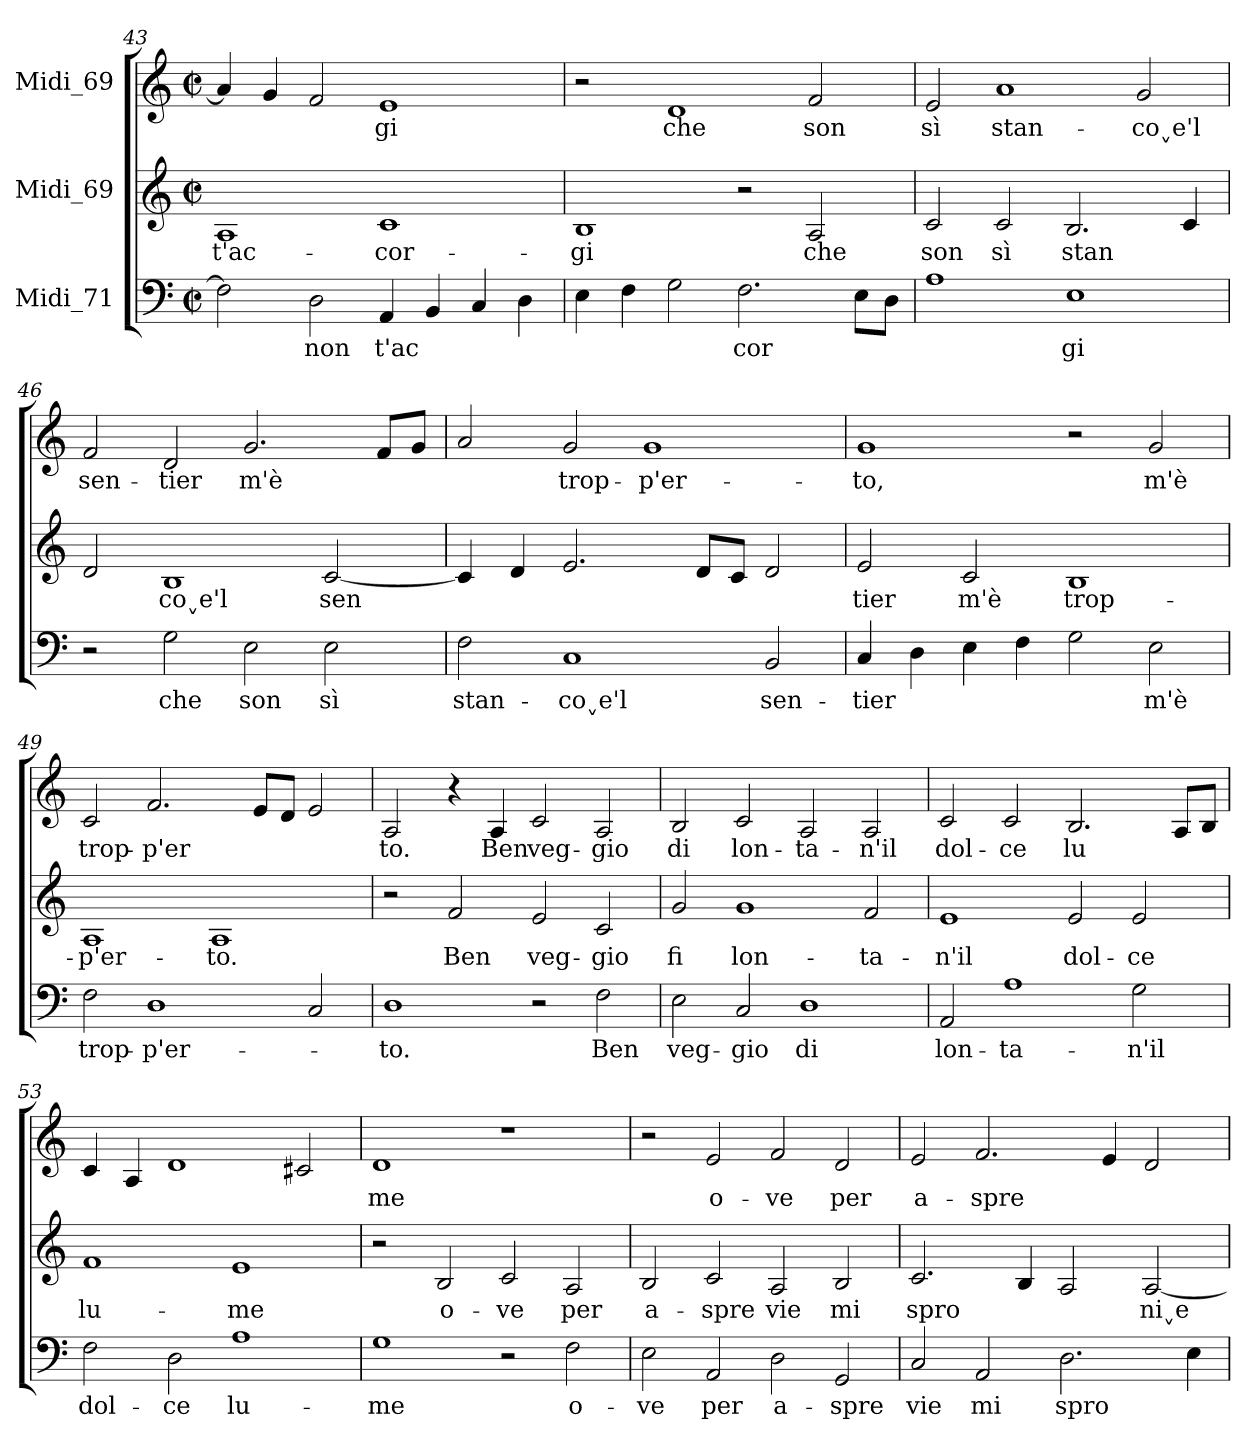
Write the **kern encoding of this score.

**kern	**text	**kern	**text	**kern	**text
*part3	*part3	*part2	*part2	*part1	*part1
*staff3	*staff3	*staff2	*staff2	*staff1	*staff1
*I"Midi_71	*	*I"Midi_69	*	*I"Midi_69	*
*clefF4	*	*clefG2	*	*clefG2	*
*k[]	*	*k[]	*	*k[]	*
*C:	*	*C:	*	*C:	*
*M4/2	*	*M4/2	*	*M4/2	*
*met(c|)	*	*met(c|)	*	*met(c|)	*
=43	=43	=43	=43	=43	=43
!	!	!	!LO:LY:b	!	!
2F]	.	1A	t'ac-	4a]	.
.	.	.	.	4g	.
!	!LO:LY:b	!	!	!	!
2D	non	.	.	2f	.
!	!LO:LY:b	!	!LO:LY:b	!	!LO:LY:b
4AA	t'ac	1c	-cor-	1e	gi
4BB	.	.	.	.	.
4C	.	.	.	.	.
4D	.	.	.	.	.
!!LO:LB:g=z
=44	=44	=44	=44	=44	=44
!	!	!	!LO:LY:b	!	!
4E	.	1B	-gi	2r	.
4F	.	.	.	.	.
!	!	!	!	!	!LO:LY:b
2G	.	.	.	1d	che
!	!LO:LY:b	!	!	!	!
2.F	cor	2r	.	.	.
!	!	!	!LO:LY:b	!	!LO:LY:b
.	.	2A	che	2f	son
8EL	.	.	.	.	.
8DJ	.	.	.	.	.
=45	=45	=45	=45	=45	=45
!	!	!	!LO:LY:b	!	!LO:LY:b
1A	.	2c	son	2e	sì
!	!	!	!LO:LY:b	!	!LO:LY:b
.	.	2c	sì	1a	stan-
!	!LO:LY:b	!	!LO:LY:b	!	!
1E	gi	2.B	stan	.	.
!	!	!	!	!	!LO:LY:b
.	.	.	.	2g	-coˬe'l
.	.	4c	.	.	.
=46	=46	=46	=46	=46	=46
!	!	!	!	!	!LO:LY:b
2r	.	2d	.	2f	sen-
!	!LO:LY:b	!	!LO:LY:b	!	!LO:LY:b
2G	che	1B	coˬe'l	2d	-tier
!	!LO:LY:b	!	!	!	!LO:LY:b
2E	son	.	.	2.g	m'è
!	!LO:LY:b	!	!LO:LY:b	!	!
2E	sì	[2c	sen	.	.
.	.	.	.	8fL	.
.	.	.	.	8gJ	.
=47	=47	=47	=47	=47	=47
!	!LO:LY:b	!	!	!	!
2F	stan-	4c]	.	2a	.
.	.	4d	.	.	.
!	!LO:LY:b	!	!	!	!LO:LY:b
1C	-coˬe'l	2.e	.	2g	trop-
!	!	!	!	!	!LO:LY:b
.	.	.	.	1g	-p'er-
.	.	8dL	.	.	.
.	.	8cJ	.	.	.
!	!LO:LY:b	!	!	!	!
2BB	sen-	2d	.	.	.
!!LO:LB:g=z
=48	=48	=48	=48	=48	=48
!	!LO:LY:b	!	!LO:LY:b	!	!LO:LY:b
4C	-tier	2e	tier	1g	-to,
4D	.	.	.	.	.
!	!	!	!LO:LY:b	!	!
4E	.	2c	m'è	.	.
4F	.	.	.	.	.
!	!	!	!LO:LY:b	!	!
2G	.	1B	trop-	2r	.
!	!LO:LY:b	!	!	!	!LO:LY:b
2E	m'è	.	.	2g	m'è
=49	=49	=49	=49	=49	=49
!	!LO:LY:b	!	!LO:LY:b	!	!LO:LY:b
2F	trop-	1A	-p'er-	2c	trop-
!	!LO:LY:b	!	!	!	!LO:LY:b
1D	-p'er-	.	.	2.f	-p'er
!	!	!	!LO:LY:b	!	!
.	.	1A	-to.	.	.
.	.	.	.	8eL	.
.	.	.	.	8dJ	.
2C	.	.	.	2e	.
=50	=50	=50	=50	=50	=50
!	!LO:LY:b	!	!	!	!LO:LY:b
1D	-to.	2r	.	2A	to.
!	!	!	!LO:LY:b	!	!
.	.	2f	Ben	4r	.
!	!	!	!	!	!LO:LY:b
.	.	.	.	4A	Ben
!	!	!	!LO:LY:b	!	!LO:LY:b
2r	.	2e	veg-	2c	veg-
!	!LO:LY:b	!	!LO:LY:b	!	!LO:LY:b
2F	Ben	2c	-gio	2A	-gio
=51	=51	=51	=51	=51	=51
!	!LO:LY:b	!	!LO:LY:b	!	!LO:LY:b
2E	veg-	2g	fi	2B	di
!	!LO:LY:b	!	!LO:LY:b	!	!LO:LY:b
2C	-gio	1g	lon-	2c	lon-
!	!LO:LY:b	!	!	!	!LO:LY:b
1D	di	.	.	2A	-ta-
!	!	!	!LO:LY:b	!	!LO:LY:b
.	.	2f	-ta-	2A	-n'il
!!LO:LB:g=z
=52	=52	=52	=52	=52	=52
!	!LO:LY:b	!	!LO:LY:b	!	!LO:LY:b
2AA	lon-	1e	-n'il	2c	dol-
!	!LO:LY:b	!	!	!	!LO:LY:b
1A	-ta-	.	.	2c	-ce
!	!	!	!LO:LY:b	!	!LO:LY:b
.	.	2e	dol-	2.B	lu
!	!LO:LY:b	!	!LO:LY:b	!	!
2G	-n'il	2e	-ce	.	.
.	.	.	.	8AL	.
.	.	.	.	8BJ	.
=53	=53	=53	=53	=53	=53
!	!LO:LY:b	!	!LO:LY:b	!	!
2F	dol-	1f	lu-	4c	.
.	.	.	.	4A	.
!	!LO:LY:b	!	!	!	!
2D	-ce	.	.	1d	.
!	!LO:LY:b	!	!LO:LY:b	!	!
1A	lu-	1e	-me	.	.
.	.	.	.	2c#	.
=54	=54	=54	=54	=54	=54
!	!LO:LY:b	!	!	!	!LO:LY:b
1G	-me	2r	.	1d	me
!	!	!	!LO:LY:b	!	!
.	.	2B	o-	.	.
!	!	!	!LO:LY:b	!	!
2r	.	2c	-ve	1r	.
!	!LO:LY:b	!	!LO:LY:b	!	!
2F	o-	2A	per	.	.
=55	=55	=55	=55	=55	=55
!	!LO:LY:b	!	!LO:LY:b	!	!
2E	-ve	2B	a-	2r	.
!	!LO:LY:b	!	!LO:LY:b	!	!LO:LY:b
2AA	per	2c	-spre	2e	o-
!	!LO:LY:b	!	!LO:LY:b	!	!LO:LY:b
2D	a-	2A	vie	2f	-ve
!	!LO:LY:b	!	!LO:LY:b	!	!LO:LY:b
2GG	-spre	2B	mi	2d	per
!!LO:LB:g=z
=56	=56	=56	=56	=56	=56
!	!LO:LY:b	!	!LO:LY:b	!	!LO:LY:b
2C	vie	2.c	spro	2e	a-
!	!LO:LY:b	!	!	!	!LO:LY:b
2AA	mi	.	.	2.f	-spre
.	.	4B	.	.	.
!	!LO:LY:b	!	!	!	!
2.D	spro	2A	.	.	.
.	.	.	.	4e	.
!	!	!	!LO:LY:b	!	!
.	.	[2A	niˬe	2d	.
4E	.	.	.	.	.
=	=	=	=	=	=
*-	*-	*-	*-	*-	*-
